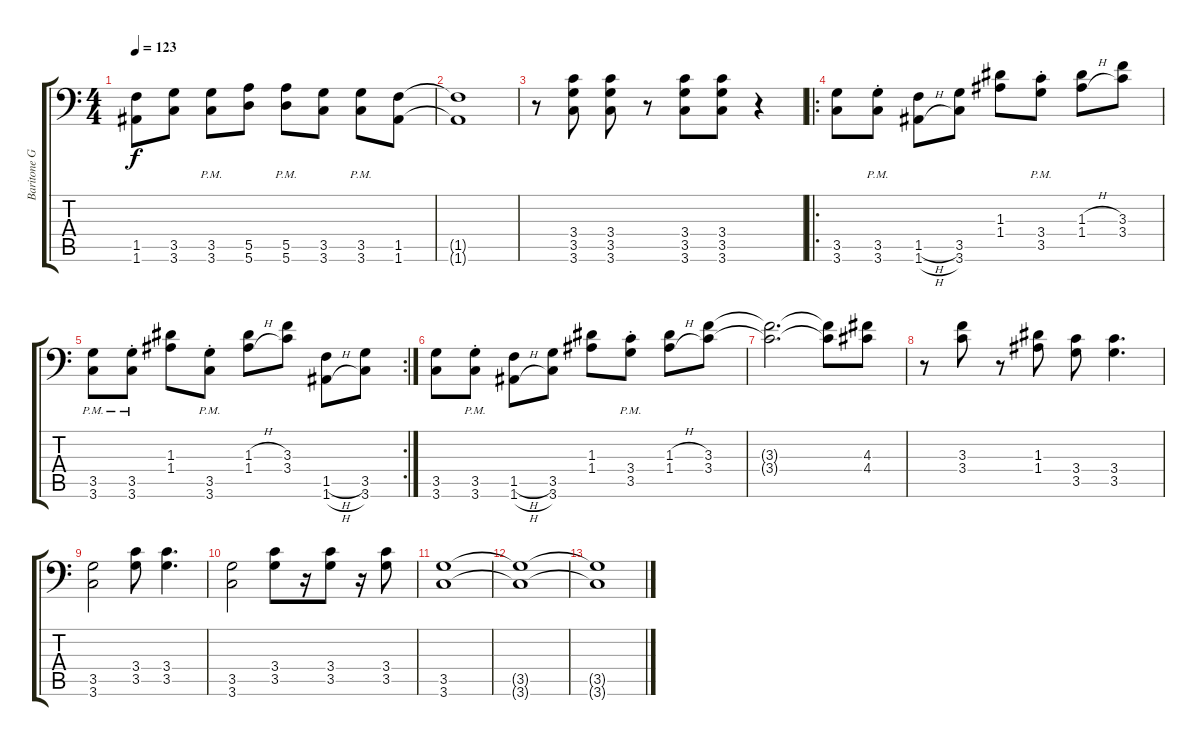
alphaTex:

\track ("Baritone Guitar" "Baritone G") {instrument distortionguitar}
\staff {score tabs}
\tuning (B3 Gb3 D3 A2 E2 A1) {hide}
\ts (4 4)
\tempo 123
\clef f4
\ks c
(1.5 1.6).8{dy f} (3.5 3.6).8 (3.5{pm} 3.6{pm}).8 (5.5 5.6).8 (5.5{pm} 5.6{pm}).8 (3.5 3.6).8 (3.5{pm} 3.6{pm}).8 (1.5 1.6).8 |
(1.5{t} 1.6{t}).1 |
r.8 (3.4 3.5 3.6).8 (3.4 3.5 3.6).8 r.8 (3.4 3.5 3.6).8 (3.4 3.5 3.6).8 r.4 |
\ro
(3.5 3.6).8 (3.5{pm st} 3.6{pm st}).8 (1.5{h} 1.6{h}).8 (3.5 3.6).8 (1.3 1.4).8 (3.4{pm st} 3.5{pm st}).8 (1.3{h} 1.4{h}).8 (3.3 3.4).8 |
\rc 2
(3.5{pm} 3.6{pm}).8 (3.5{pm st} 3.6{pm st}).8 (1.3 1.4).8 (3.5{pm st} 3.6{pm st}).8 (1.3{h} 1.4{h}).8 (3.3 3.4).8 (1.5{h} 1.6{h}).8 (3.5 3.6).8 |
(3.5 3.6).8 (3.5{pm st} 3.6{pm st}).8 (1.5{h} 1.6{h}).8 (3.5 3.6).8 (1.3 1.4).8 (3.4{pm st} 3.5{pm st}).8 (1.3{h} 1.4{h}).8 (3.3 3.4).8 |
(3.3{t} 3.4{t}).2{d} (3.3{t} 3.4{t}).8 (4.3 4.4).8 |
r.8 (3.3 3.4).8 r.8 (1.3 1.4).8 (3.4 3.5).8 (3.4 3.5).4{d} |
(3.5 3.6).2 (3.4 3.5).8 (3.4 3.5).4{d} |
(3.5 3.6).2 (3.4 3.5).8 r.16 (3.4 3.5).8 r.16 (3.4 3.5).8 |
(3.5 3.6).1 |
(3.5{t} 3.6{t}).1 |
(3.5{t} 3.6{t}).1
